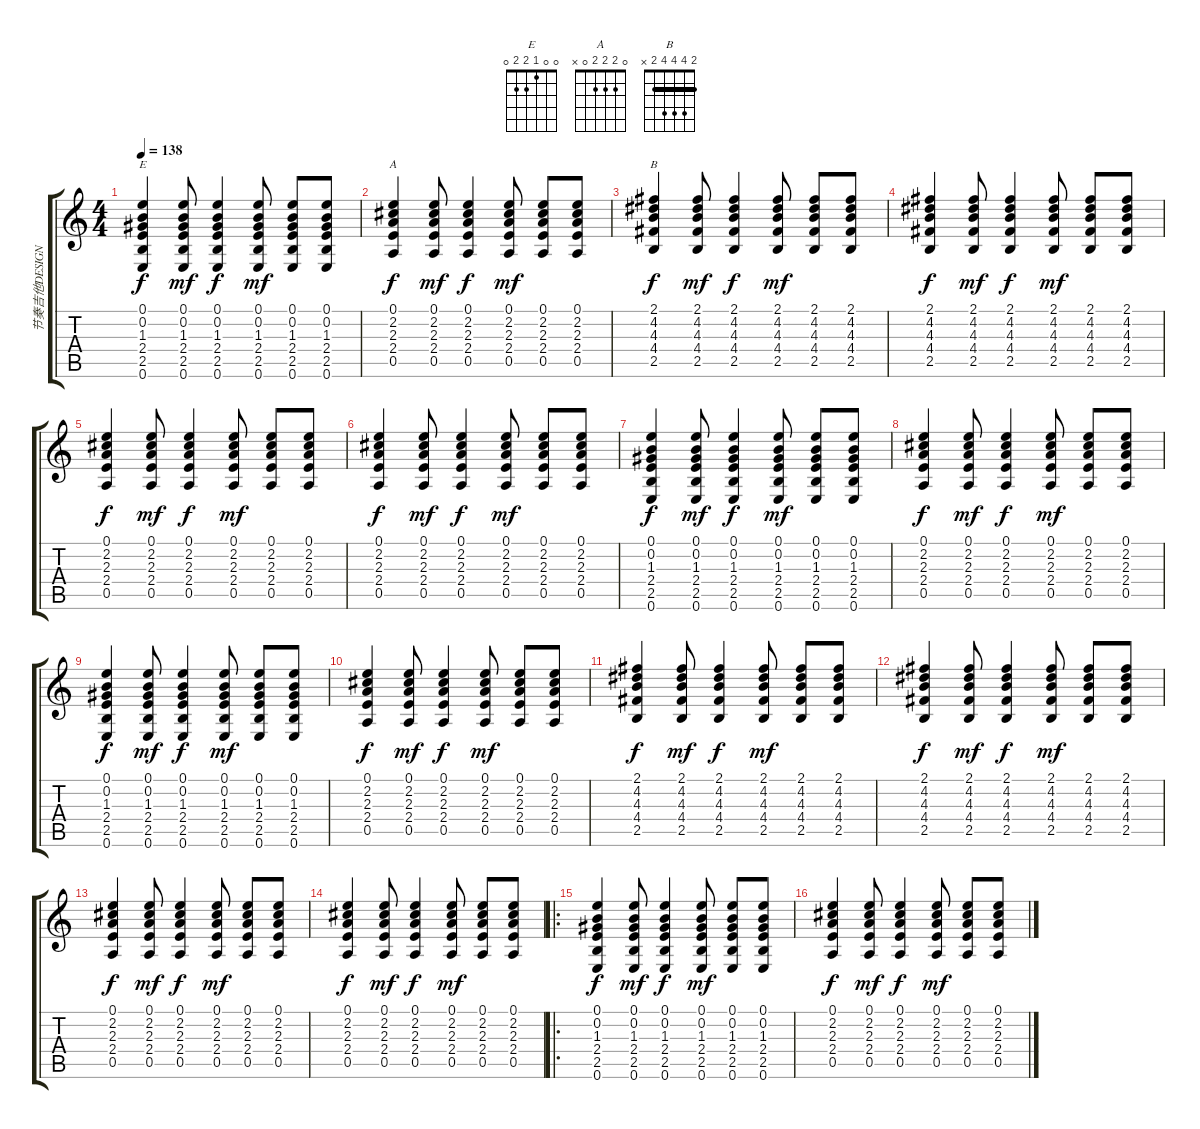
\track ("节奏吉他DESIGN CEO" "节奏吉他DESIGN") {instrument acousticguitarnylon}
\staff {score tabs}
\tuning (E4 B3 G3 D3 A2 E2) {hide}
\chord ("E" 0 0 1 2 2 0)
\chord ("A" 0 2 2 2 0 x)
\chord ("B" 2 4 4 4 2 x) {barre 2}
\ts (4 4)
\tempo 138
\clef g2
\ks c
(0.1 0.2 1.3 2.4 2.5 0.6).4{ch "E" dy f} (0.1 0.2 1.3 2.4 2.5 0.6).8{dy mf} (0.1 0.2 1.3 2.4 2.5 0.6).4{dy f} (0.1 0.2 1.3 2.4 2.5 0.6).8{dy mf} (0.1 0.2 1.3 2.4 2.5 0.6).8 (0.1 0.2 1.3 2.4 2.5 0.6).8 |
(0.1 2.2 2.3 2.4 0.5).4{ch "A" dy f} (0.1 2.2 2.3 2.4 0.5).8{dy mf} (0.1 2.2 2.3 2.4 0.5).4{dy f} (0.1 2.2 2.3 2.4 0.5).8{dy mf} (0.1 2.2 2.3 2.4 0.5).8 (0.1 2.2 2.3 2.4 0.5).8 |
(2.1 4.2 4.3 4.4 2.5).4{ch "B" dy f} (2.1 4.2 4.3 4.4 2.5).8{dy mf} (2.1 4.2 4.3 4.4 2.5).4{dy f} (2.1 4.2 4.3 4.4 2.5).8{dy mf} (2.1 4.2 4.3 4.4 2.5).8 (2.1 4.2 4.3 4.4 2.5).8 |
(2.1 4.2 4.3 4.4 2.5).4{dy f} (2.1 4.2 4.3 4.4 2.5).8{dy mf} (2.1 4.2 4.3 4.4 2.5).4{dy f} (2.1 4.2 4.3 4.4 2.5).8{dy mf} (2.1 4.2 4.3 4.4 2.5).8 (2.1 4.2 4.3 4.4 2.5).8 |
(0.1 2.2 2.3 2.4 0.5).4{dy f} (0.1 2.2 2.3 2.4 0.5).8{dy mf} (0.1 2.2 2.3 2.4 0.5).4{dy f} (0.1 2.2 2.3 2.4 0.5).8{dy mf} (0.1 2.2 2.3 2.4 0.5).8 (0.1 2.2 2.3 2.4 0.5).8 |
(0.1 2.2 2.3 2.4 0.5).4{dy f} (0.1 2.2 2.3 2.4 0.5).8{dy mf} (0.1 2.2 2.3 2.4 0.5).4{dy f} (0.1 2.2 2.3 2.4 0.5).8{dy mf} (0.1 2.2 2.3 2.4 0.5).8 (0.1 2.2 2.3 2.4 0.5).8 |
(0.1 0.2 1.3 2.4 2.5 0.6).4{dy f} (0.1 0.2 1.3 2.4 2.5 0.6).8{dy mf} (0.1 0.2 1.3 2.4 2.5 0.6).4{dy f} (0.1 0.2 1.3 2.4 2.5 0.6).8{dy mf} (0.1 0.2 1.3 2.4 2.5 0.6).8 (0.1 0.2 1.3 2.4 2.5 0.6).8 |
(0.1 2.2 2.3 2.4 0.5).4{dy f} (0.1 2.2 2.3 2.4 0.5).8{dy mf} (0.1 2.2 2.3 2.4 0.5).4{dy f} (0.1 2.2 2.3 2.4 0.5).8{dy mf} (0.1 2.2 2.3 2.4 0.5).8 (0.1 2.2 2.3 2.4 0.5).8 |
(0.1 0.2 1.3 2.4 2.5 0.6).4{dy f} (0.1 0.2 1.3 2.4 2.5 0.6).8{dy mf} (0.1 0.2 1.3 2.4 2.5 0.6).4{dy f} (0.1 0.2 1.3 2.4 2.5 0.6).8{dy mf} (0.1 0.2 1.3 2.4 2.5 0.6).8 (0.1 0.2 1.3 2.4 2.5 0.6).8 |
(0.1 2.2 2.3 2.4 0.5).4{dy f} (0.1 2.2 2.3 2.4 0.5).8{dy mf} (0.1 2.2 2.3 2.4 0.5).4{dy f} (0.1 2.2 2.3 2.4 0.5).8{dy mf} (0.1 2.2 2.3 2.4 0.5).8 (0.1 2.2 2.3 2.4 0.5).8 |
(2.1 4.2 4.3 4.4 2.5).4{dy f} (2.1 4.2 4.3 4.4 2.5).8{dy mf} (2.1 4.2 4.3 4.4 2.5).4{dy f} (2.1 4.2 4.3 4.4 2.5).8{dy mf} (2.1 4.2 4.3 4.4 2.5).8 (2.1 4.2 4.3 4.4 2.5).8 |
(2.1 4.2 4.3 4.4 2.5).4{dy f} (2.1 4.2 4.3 4.4 2.5).8{dy mf} (2.1 4.2 4.3 4.4 2.5).4{dy f} (2.1 4.2 4.3 4.4 2.5).8{dy mf} (2.1 4.2 4.3 4.4 2.5).8 (2.1 4.2 4.3 4.4 2.5).8 |
(0.1 2.2 2.3 2.4 0.5).4{dy f} (0.1 2.2 2.3 2.4 0.5).8{dy mf} (0.1 2.2 2.3 2.4 0.5).4{dy f} (0.1 2.2 2.3 2.4 0.5).8{dy mf} (0.1 2.2 2.3 2.4 0.5).8 (0.1 2.2 2.3 2.4 0.5).8 |
(0.1 2.2 2.3 2.4 0.5).4{dy f} (0.1 2.2 2.3 2.4 0.5).8{dy mf} (0.1 2.2 2.3 2.4 0.5).4{dy f} (0.1 2.2 2.3 2.4 0.5).8{dy mf} (0.1 2.2 2.3 2.4 0.5).8 (0.1 2.2 2.3 2.4 0.5).8 |
\ro
(0.1 0.2 1.3 2.4 2.5 0.6).4{dy f} (0.1 0.2 1.3 2.4 2.5 0.6).8{dy mf} (0.1 0.2 1.3 2.4 2.5 0.6).4{dy f} (0.1 0.2 1.3 2.4 2.5 0.6).8{dy mf} (0.1 0.2 1.3 2.4 2.5 0.6).8 (0.1 0.2 1.3 2.4 2.5 0.6).8 |
(0.1 2.2 2.3 2.4 0.5).4{dy f} (0.1 2.2 2.3 2.4 0.5).8{dy mf} (0.1 2.2 2.3 2.4 0.5).4{dy f} (0.1 2.2 2.3 2.4 0.5).8{dy mf} (0.1 2.2 2.3 2.4 0.5).8 (0.1 2.2 2.3 2.4 0.5).8
